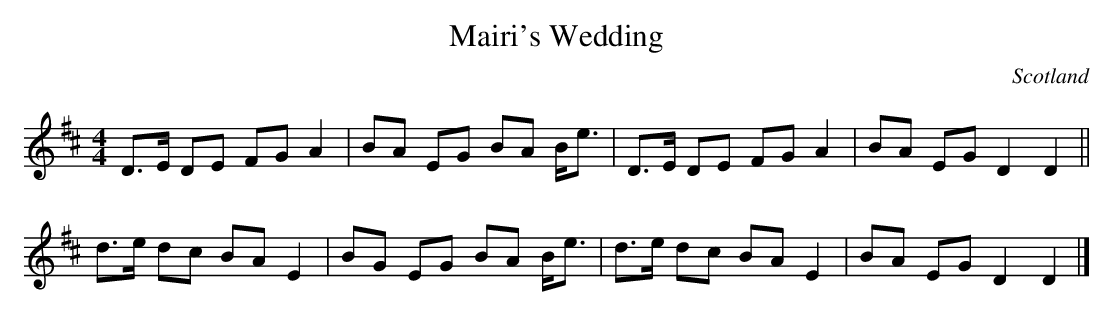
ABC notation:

X:1
T: Mairi's Wedding
O: Scotland
M: 4/4
K: D
D>E DE FG A2|BA EG BA B<e|\
D>E DE FG A2|BA EG D2 D2||
d>e dc BA E2|BG EG BA B<e|\
d>e dc BA E2|BA EG D2 D2|]
